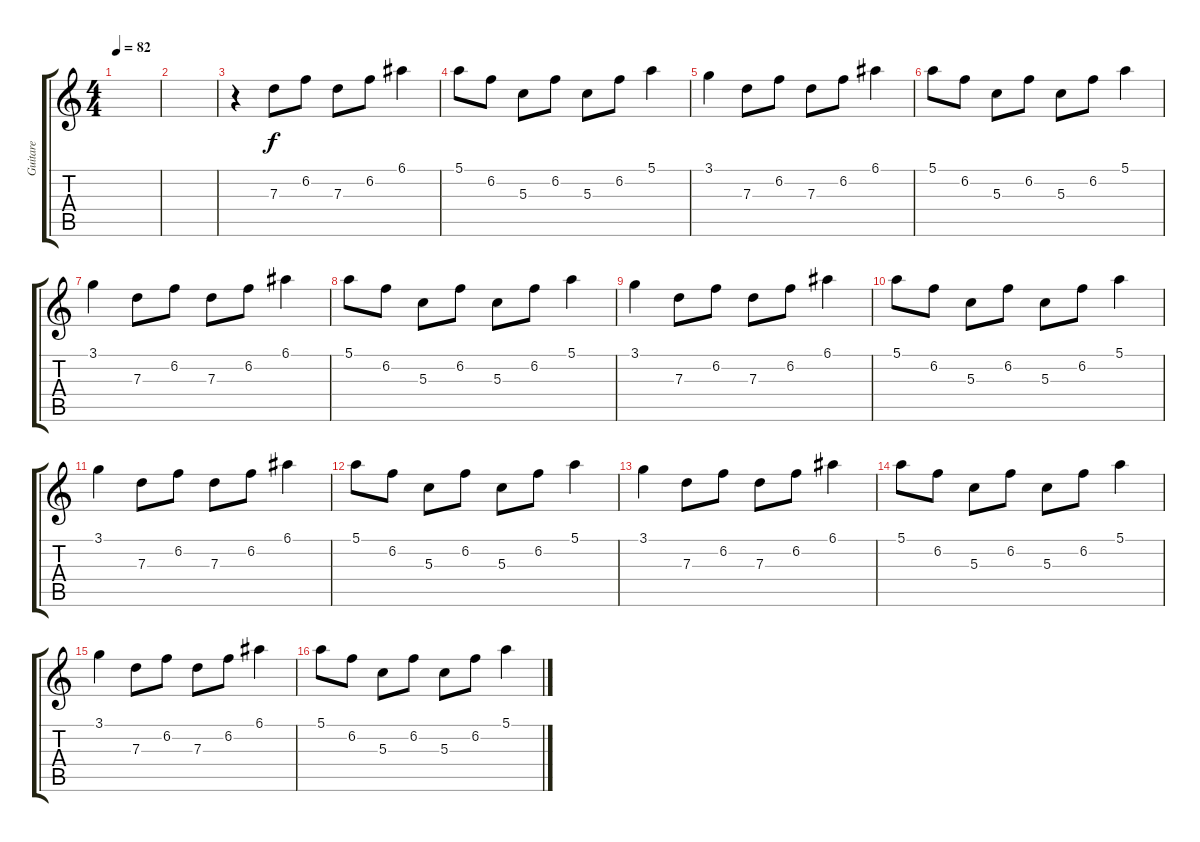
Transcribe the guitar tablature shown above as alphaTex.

\track ("Guitare" "Guitare") {instrument acousticguitarnylon}
\staff {score tabs}
\tuning (E4 B3 G3 D3 A2 E2) {hide}
\ts (4 4)
\tempo 82
\clef g2
\ks c
|
|
r.4 7.3.8 6.2.8 7.3.8 6.2.8 6.1.4 |
5.1.8 6.2.8 5.3.8 6.2.8 5.3.8 6.2.8 5.1.4 |
3.1.4 7.3.8 6.2.8 7.3.8 6.2.8 6.1.4 |
5.1.8 6.2.8 5.3.8 6.2.8 5.3.8 6.2.8 5.1.4 |
3.1.4 7.3.8 6.2.8 7.3.8 6.2.8 6.1.4 |
5.1.8 6.2.8 5.3.8 6.2.8 5.3.8 6.2.8 5.1.4 |
3.1.4 7.3.8 6.2.8 7.3.8 6.2.8 6.1.4 |
5.1.8 6.2.8 5.3.8 6.2.8 5.3.8 6.2.8 5.1.4 |
3.1.4 7.3.8 6.2.8 7.3.8 6.2.8 6.1.4 |
5.1.8 6.2.8 5.3.8 6.2.8 5.3.8 6.2.8 5.1.4 |
3.1.4 7.3.8 6.2.8 7.3.8 6.2.8 6.1.4 |
5.1.8 6.2.8 5.3.8 6.2.8 5.3.8 6.2.8 5.1.4 |
3.1.4 7.3.8 6.2.8 7.3.8 6.2.8 6.1.4 |
5.1.8 6.2.8 5.3.8 6.2.8 5.3.8 6.2.8 5.1.4
